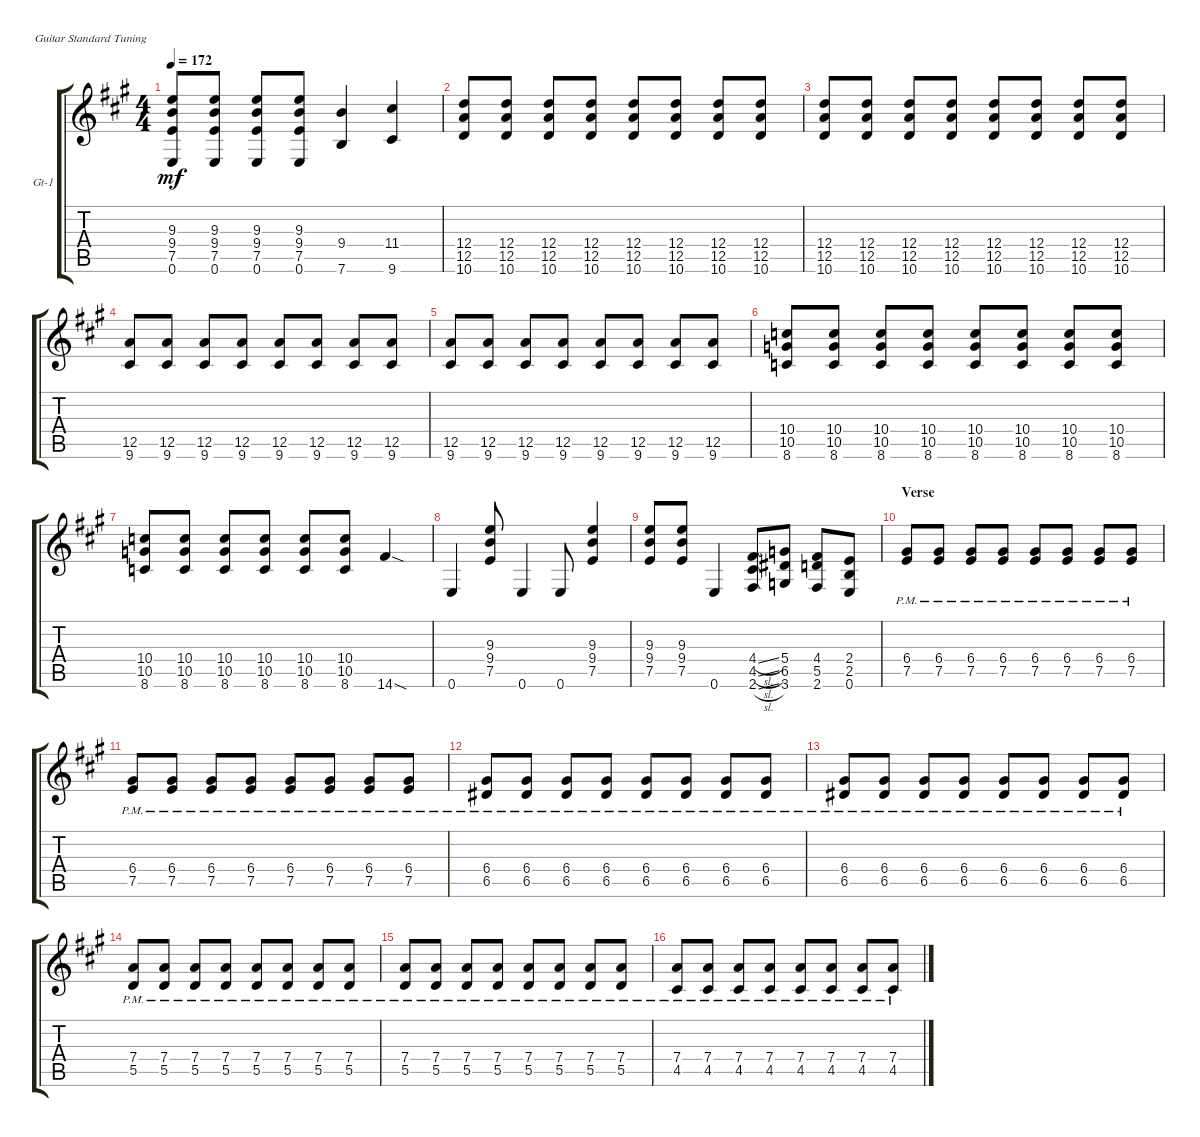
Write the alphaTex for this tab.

\defaultSystemsLayout 4
\bracketExtendMode groupsimilarinstruments
\firstSystemTrackNameOrientation horizontal
\otherSystemsTrackNameOrientation horizontal
\track ("Guitar 1" "Gt-1") {instrument distortionguitar}
\staff {score tabs}
\tuning (E4 B3 G3 D3 A2 E2)
\ts (4 4)
\tempo 172
\clef g2
\ks a
(0.6 7.5 9.4 9.3).8{dy mf} (0.6 7.5 9.4 9.3).8 (0.6 7.5 9.4 9.3).8 (0.6 7.5 9.4 9.3).8 (7.6 9.4).4 (9.6 11.4).4 |
(10.6 12.5 12.4).8 (10.6 12.5 12.4).8 (10.6 12.5 12.4).8 (10.6 12.5 12.4).8 (10.6 12.5 12.4).8 (10.6 12.5 12.4).8 (10.6 12.5 12.4).8 (10.6 12.5 12.4).8 |
(10.6 12.5 12.4).8 (10.6 12.5 12.4).8 (10.6 12.5 12.4).8 (10.6 12.5 12.4).8 (10.6 12.5 12.4).8 (10.6 12.5 12.4).8 (10.6 12.5 12.4).8 (10.6 12.5 12.4).8 |
(9.6 12.5).8 (9.6 12.5).8 (9.6 12.5).8 (9.6 12.5).8 (9.6 12.5).8 (9.6 12.5).8 (9.6 12.5).8 (9.6 12.5).8 |
(9.6 12.5).8 (9.6 12.5).8 (9.6 12.5).8 (9.6 12.5).8 (9.6 12.5).8 (9.6 12.5).8 (9.6 12.5).8 (9.6 12.5).8 |
(8.6 10.5 10.4).8 (8.6 10.5 10.4).8 (8.6 10.5 10.4).8 (8.6 10.5 10.4).8 (8.6 10.5 10.4).8 (8.6 10.5 10.4).8 (8.6 10.5 10.4).8 (8.6 10.5 10.4).8 |
(8.6 10.5 10.4).8 (8.6 10.5 10.4).8 (8.6 10.5 10.4).8 (8.6 10.5 10.4).8 (8.6 10.5 10.4).8 (8.6 10.5 10.4).8 14.6{sod}.4 |
0.6.4 (7.5 9.4 9.3).8 0.6.4 0.6.8 (7.5 9.4 9.3).4 |
(7.5 9.4 9.3).8 (7.5 9.4 9.3).8 0.6.4 (2.6{sl} 4.5{sl} 4.4{sl}).8 (3.6 6.5 5.4).8 (2.6 5.5 4.4).8 (0.6 2.4 2.5).8 |
\section ("" "Verse")
(7.5{pm} 6.4{pm}).8 (7.5{pm} 6.4{pm}).8 (7.5{pm} 6.4{pm}).8 (7.5{pm} 6.4{pm}).8 (7.5{pm} 6.4{pm}).8 (7.5{pm} 6.4{pm}).8 (7.5{pm} 6.4{pm}).8 (7.5{pm} 6.4{pm}).8 |
(7.5{pm} 6.4{pm}).8 (7.5{pm} 6.4{pm}).8 (7.5{pm} 6.4{pm}).8 (7.5{pm} 6.4{pm}).8 (7.5{pm} 6.4{pm}).8 (7.5{pm} 6.4{pm}).8 (7.5{pm} 6.4{pm}).8 (7.5{pm} 6.4{pm}).8 |
(6.4{pm} 6.5{pm}).8 (6.4{pm} 6.5{pm}).8 (6.4{pm} 6.5{pm}).8 (6.4{pm} 6.5{pm}).8 (6.4{pm} 6.5{pm}).8 (6.4{pm} 6.5{pm}).8 (6.4{pm} 6.5{pm}).8 (6.4{pm} 6.5{pm}).8 |
(6.4{pm} 6.5{pm}).8 (6.4{pm} 6.5{pm}).8 (6.4{pm} 6.5{pm}).8 (6.4{pm} 6.5{pm}).8 (6.4{pm} 6.5{pm}).8 (6.4{pm} 6.5{pm}).8 (6.4{pm} 6.5{pm}).8 (6.4{pm} 6.5{pm}).8 |
(7.4{pm} 5.5{pm}).8 (7.4{pm} 5.5{pm}).8 (7.4{pm} 5.5{pm}).8 (7.4{pm} 5.5{pm}).8 (7.4{pm} 5.5{pm}).8 (7.4{pm} 5.5{pm}).8 (7.4{pm} 5.5{pm}).8 (7.4{pm} 5.5{pm}).8 |
(7.4{pm} 5.5{pm}).8 (7.4{pm} 5.5{pm}).8 (7.4{pm} 5.5{pm}).8 (7.4{pm} 5.5{pm}).8 (7.4{pm} 5.5{pm}).8 (7.4{pm} 5.5{pm}).8 (7.4{pm} 5.5{pm}).8 (7.4{pm} 5.5{pm}).8 |
(7.4{pm} 4.5{pm}).8 (7.4{pm} 4.5{pm}).8 (7.4{pm} 4.5{pm}).8 (7.4{pm} 4.5{pm}).8 (7.4{pm} 4.5{pm}).8 (7.4{pm} 4.5{pm}).8 (7.4{pm} 4.5{pm}).8 (7.4{pm} 4.5{pm}).8
